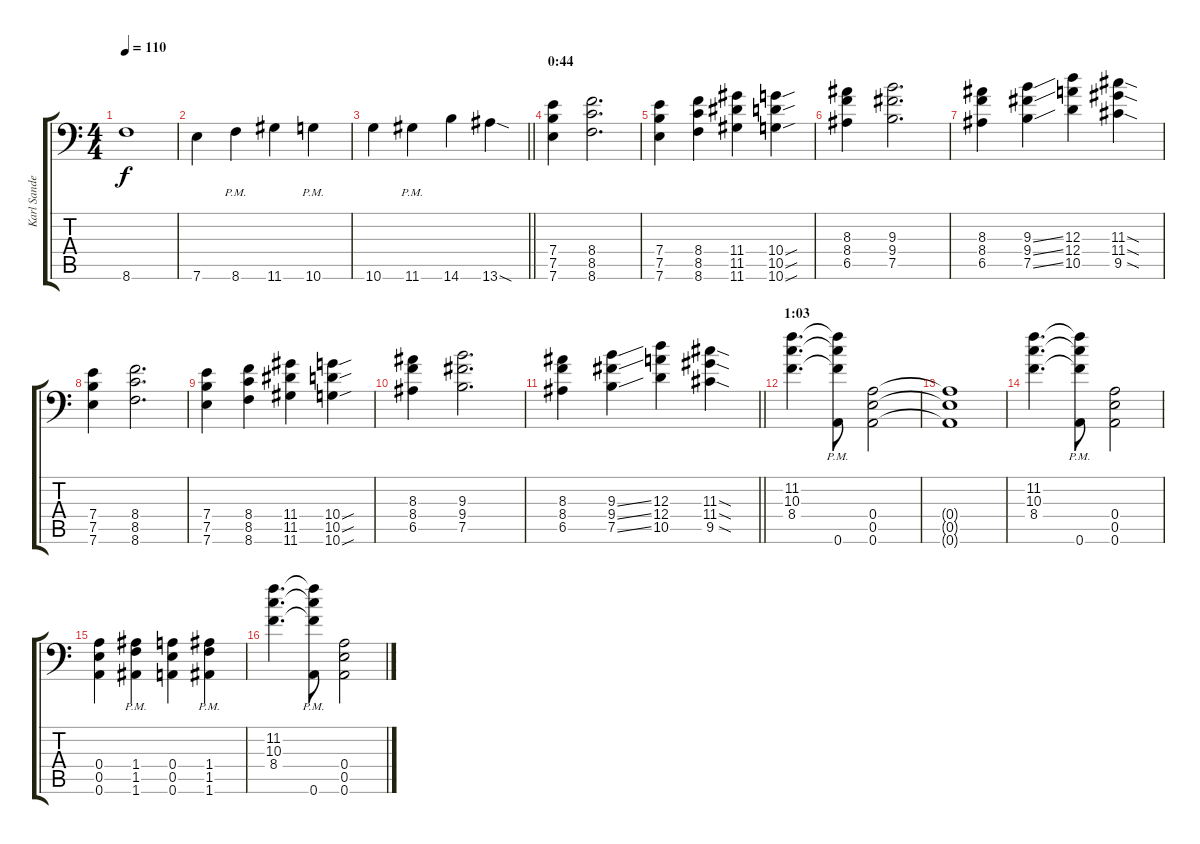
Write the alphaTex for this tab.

\track ("Karl Sanders" "Karl Sande") {instrument distortionguitar}
\staff {score tabs}
\tuning (B3 Gb3 D3 A2 E2 A1) {hide}
\ts (4 4)
\tempo 110
\clef f4
\ks c
8.6.1{dy f} |
7.6.4 8.6{pm}.4 11.6.4 10.6{pm}.4 |
\barLineRight lightlight
10.6.4 11.6{pm}.4 14.6.4 13.6{sod}.4 |
\section ("" "0:44")
(7.4 7.5 7.6).4 (8.4 8.5 8.6).2{d} |
(7.4 7.5 7.6).4 (8.4 8.5 8.6).4 (11.4 11.5 11.6).4 (10.4{sou} 10.5{sou} 10.6{sou}).4 |
(8.3 8.4 6.5).4 (9.3 9.4 7.5).2{d} |
(8.3 8.4 6.5).4 (9.3{ss} 9.4{ss} 7.5{ss}).4 (12.3 12.4 10.5).4 (11.3{sod} 11.4{sod} 9.5{sod}).4 |
(7.4 7.5 7.6).4 (8.4 8.5 8.6).2{d} |
(7.4 7.5 7.6).4 (8.4 8.5 8.6).4 (11.4 11.5 11.6).4 (10.4{sou} 10.5{sou} 10.6{sou}).4 |
(8.3 8.4 6.5).4 (9.3 9.4 7.5).2{d} |
\barLineRight lightlight
(8.3 8.4 6.5).4 (9.3{ss} 9.4{ss} 7.5{ss}).4 (12.3 12.4 10.5).4 (11.3{sod} 11.4{sod} 9.5{sod}).4 |
\section ("" "1:03")
(11.2 10.3 8.4).4{d} (11.2{t} 10.3{t} 8.4{t} 0.6{pm}).8 (0.4 0.5 0.6).2 |
(0.4{t} 0.5{t} 0.6{t}).1 |
(11.2 10.3 8.4).4{d} (11.2{t} 10.3{t} 8.4{t} 0.6{pm}).8 (0.4 0.5 0.6).2 |
(0.4 0.5 0.6).4 (1.4{pm} 1.5{pm} 1.6{pm}).4 (0.4 0.5 0.6).4 (1.4{pm} 1.5{pm} 1.6{pm}).4 |
(11.2 10.3 8.4).4{d} (11.2{t} 10.3{t} 8.4{t} 0.6{pm}).8 (0.4 0.5 0.6).2
